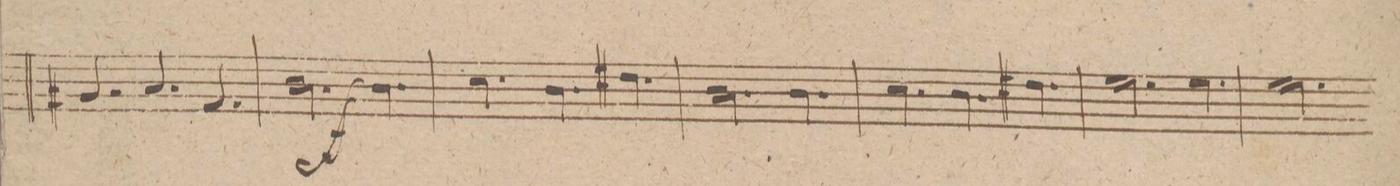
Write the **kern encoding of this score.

**kern	**dynam
*I"Oboe 2do in	*
*clefG2	*
*k[f#]	*
*M9/8	*
4.g#X/	.
4.a/	.
4.f#/	.
=67	=67
2.b\	.
4.b\	ff
=68	=68
4.cc\	.
4.b\	.
4.dd#X\	.
=69	=69
2.b\	.
4.b\	.
=70	=70
4.cc\	.
4.b\	.
4.dd#X\	.
=71	=71
2.ee\	.
4.ee\	.
=72	=72
2.ee\	.
*-	*-
